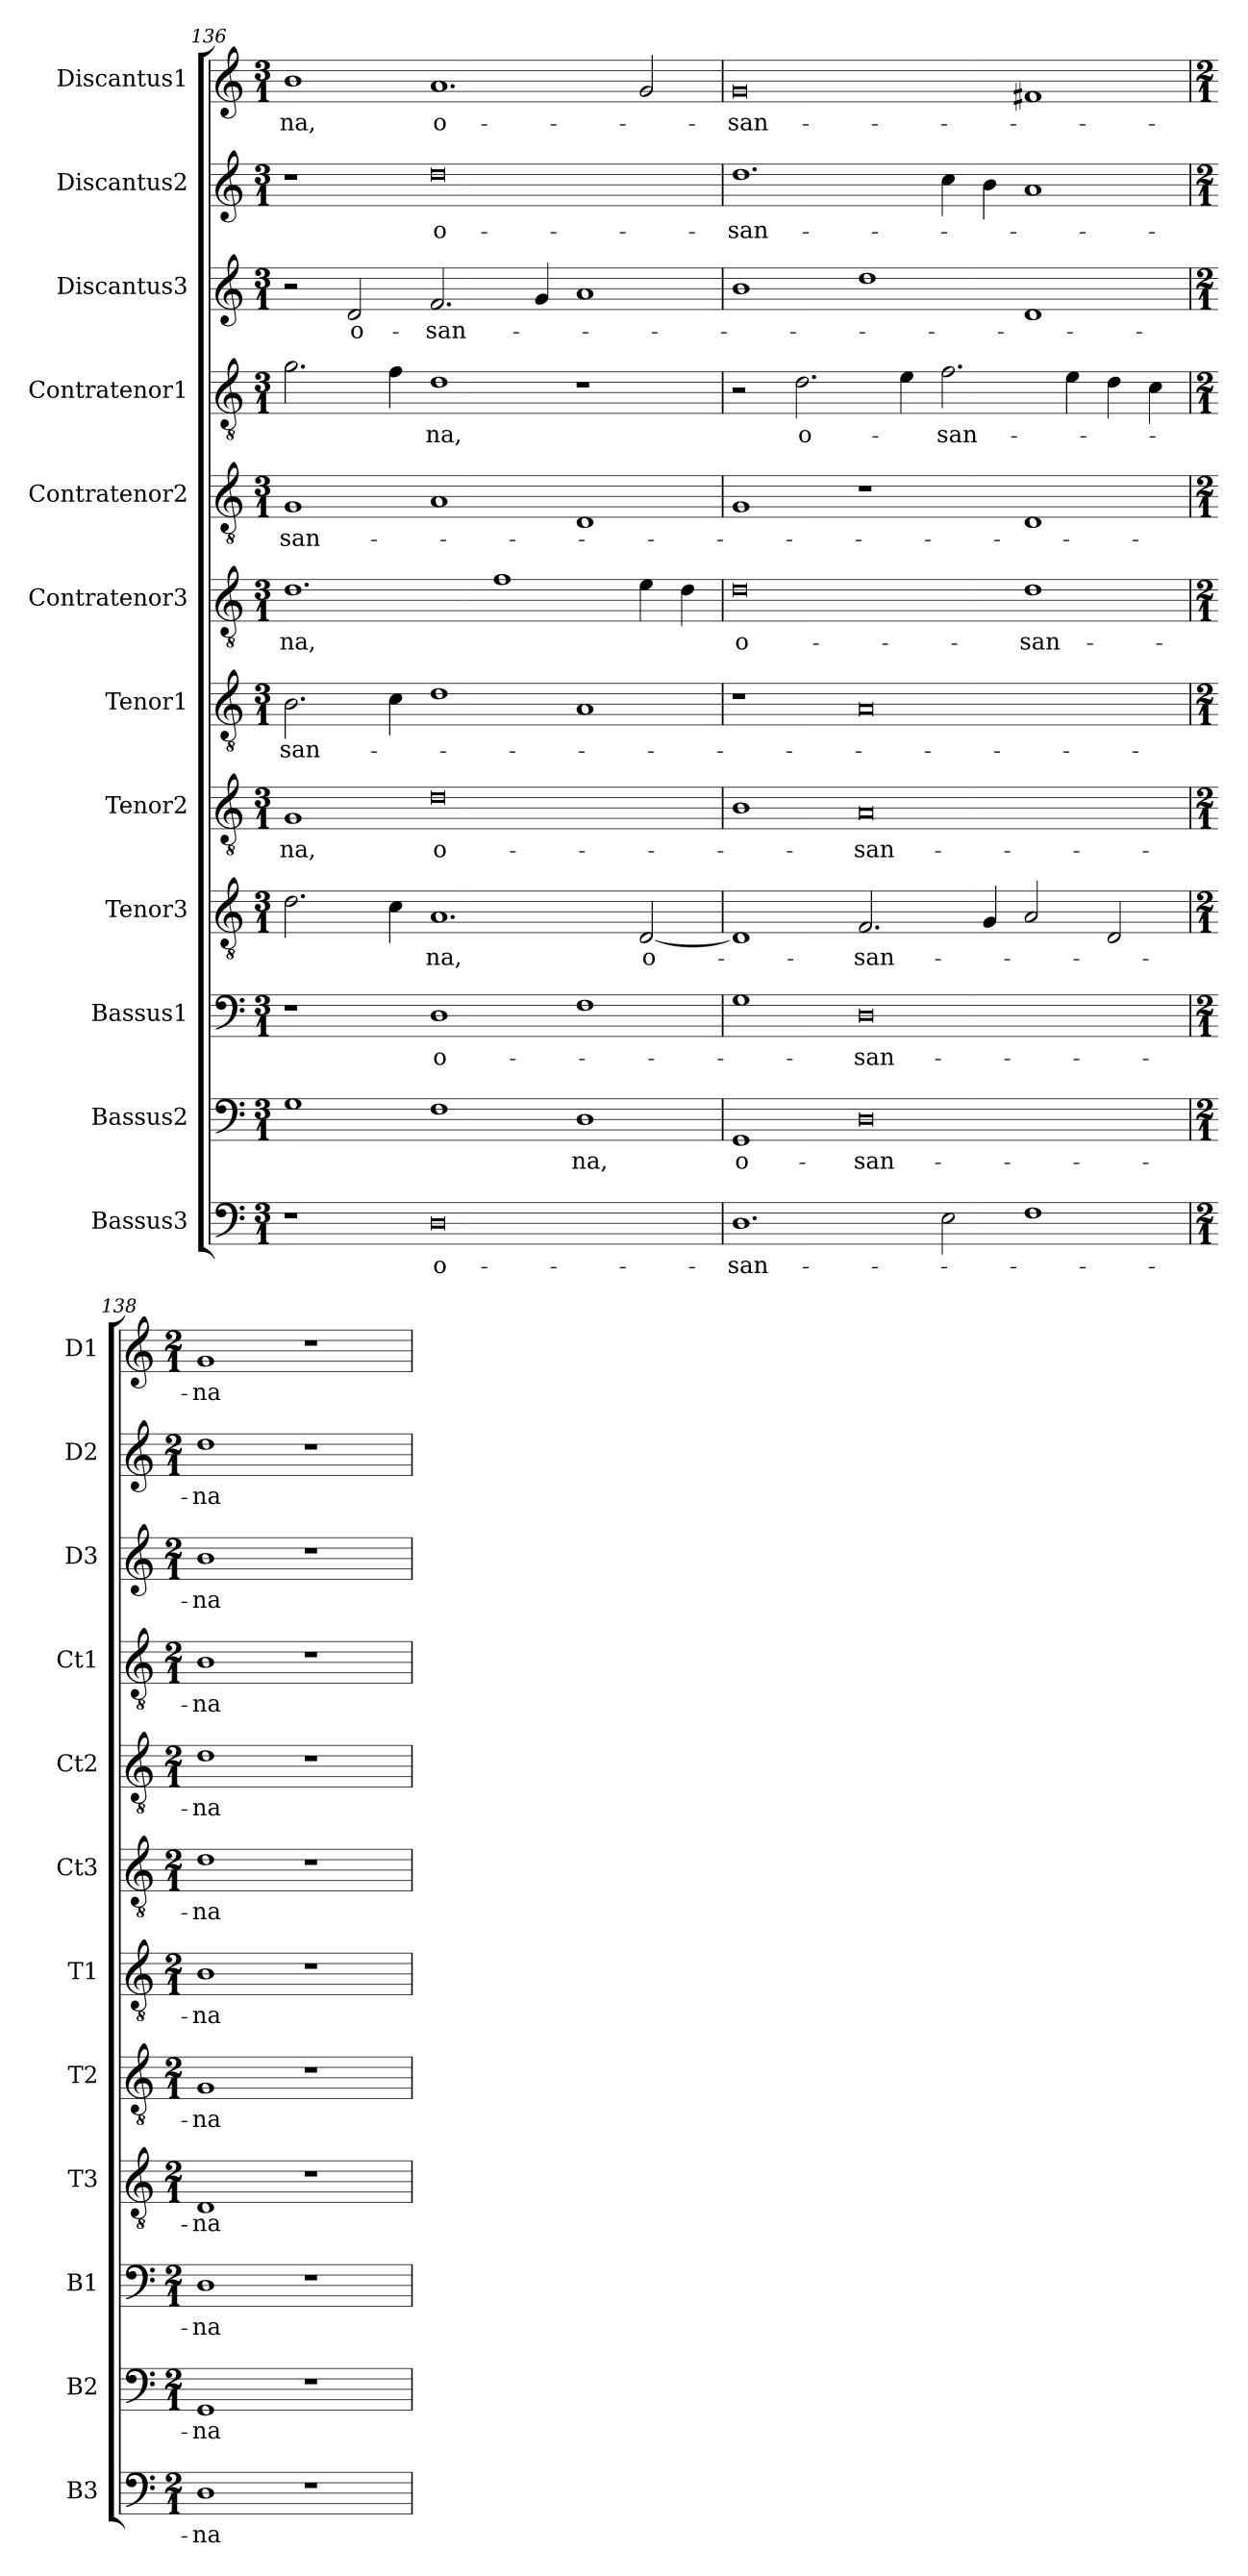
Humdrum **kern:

**kern	**text	**kern	**text	**kern	**text	**kern	**text	**kern	**text	**kern	**text	**kern	**text	**kern	**text	**kern	**text	**kern	**text	**kern	**text	**kern	**text
*part12	*part12	*part11	*part11	*part10	*part10	*part9	*part9	*part8	*part8	*part7	*part7	*part6	*part6	*part5	*part5	*part4	*part4	*part3	*part3	*part2	*part2	*part1	*part1
*staff12	*staff12	*staff11	*staff11	*staff10	*staff10	*staff9	*staff9	*staff8	*staff8	*staff7	*staff7	*staff6	*staff6	*staff5	*staff5	*staff4	*staff4	*staff3	*staff3	*staff2	*staff2	*staff1	*staff1
*I"Bassus3	*	*I"Bassus2	*	*I"Bassus1	*	*I"Tenor3	*	*I"Tenor2	*	*I"Tenor1	*	*I"Contratenor3	*	*I"Contratenor2	*	*I"Contratenor1	*	*I"Discantus3	*	*I"Discantus2	*	*I"Discantus1	*
*I'B3	*	*I'B2	*	*I'B1	*	*I'T3	*	*I'T2	*	*I'T1	*	*I'Ct3	*	*I'Ct2	*	*I'Ct1	*	*I'D3	*	*I'D2	*	*I'D1	*
*clefF4	*	*clefF4	*	*clefF4	*	*clefGv2	*	*clefGv2	*	*clefGv2	*	*clefGv2	*	*clefGv2	*	*clefGv2	*	*clefG2	*	*clefG2	*	*clefG2	*
*k[]	*	*k[]	*	*k[]	*	*k[]	*	*k[]	*	*k[]	*	*k[]	*	*k[]	*	*k[]	*	*k[]	*	*k[]	*	*k[]	*
*M3/1	*	*M3/1	*	*M3/1	*	*M3/1	*	*M3/1	*	*M3/1	*	*M3/1	*	*M3/1	*	*M3/1	*	*M3/1	*	*M3/1	*	*M3/1	*
=136	=136	=136	=136	=136	=136	=136	=136	=136	=136	=136	=136	=136	=136	=136	=136	=136	=136	=136	=136	=136	=136	=136	=136
1r	.	1G\	.	1r	.	2.d\	.	1G/	-na,	2.B\	-san-	1.d\	-na,	1G/	-san-	2.g\	.	2r	.	1r	.	1b\	-na,
.	.	.	.	.	.	.	.	.	.	.	.	.	.	.	.	.	.	2d/	o-	.	.	.	.
.	.	.	.	.	.	4c\	.	.	.	4c\	.	.	.	.	.	4f\	.	.	.	.	.	.	.
0D\	o-	1F\	.	1D\	o-	1.A/	-na,	0d\	o-	1d\	.	.	.	1A/	.	1d\	-na,	2.f/	-san-	0dd\	o-	1.a/	o-
.	.	.	.	.	.	.	.	.	.	.	.	1f\	.	.	.	.	.	.	.	.	.	.	.
.	.	.	.	.	.	.	.	.	.	.	.	.	.	.	.	.	.	4g/	.	.	.	.	.
.	.	1D\	-na,	1F\	.	.	.	.	.	1A/	.	.	.	1D/	.	1r	.	1a/	.	.	.	.	.
.	.	.	.	.	.	[2D/	o-	.	.	.	.	4e\	.	.	.	.	.	.	.	.	.	2g/	.
.	.	.	.	.	.	.	.	.	.	.	.	4d\	.	.	.	.	.	.	.	.	.	.	.
=137	=137	=137	=137	=137	=137	=137	=137	=137	=137	=137	=137	=137	=137	=137	=137	=137	=137	=137	=137	=137	=137	=137	=137
1.D\	-san-	1GG/	o-	1G\	.	1D/]	.	1B\	.	1r	.	0d\	o-	1G/	.	2r	.	1b\	.	1.dd\	-san-	0g/	-san-
.	.	.	.	.	.	.	.	.	.	.	.	.	.	.	.	2.d\	o-	.	.	.	.	.	.
.	.	0D\	-san-	0D\	-san-	2.F/	-san-	0A/	-san-	0A/	.	.	.	1r	.	.	.	1dd\	.	.	.	.	.
.	.	.	.	.	.	.	.	.	.	.	.	.	.	.	.	4e\	.	.	.	.	.	.	.
2E\	.	.	.	.	.	.	.	.	.	.	.	.	.	.	.	2.f\	-san-	.	.	4cc\	.	.	.
.	.	.	.	.	.	4G/	.	.	.	.	.	.	.	.	.	.	.	.	.	4b\	.	.	.
1F\	.	.	.	.	.	2A/	.	.	.	.	.	1d\	-san-	1D/	.	.	.	1d/	.	1a/	.	1f#X/	.
.	.	.	.	.	.	.	.	.	.	.	.	.	.	.	.	4e\	.	.	.	.	.	.	.
.	.	.	.	.	.	2D/	.	.	.	.	.	.	.	.	.	4d\	.	.	.	.	.	.	.
.	.	.	.	.	.	.	.	.	.	.	.	.	.	.	.	4c\	.	.	.	.	.	.	.
=138	=138	=138	=138	=138	=138	=138	=138	=138	=138	=138	=138	=138	=138	=138	=138	=138	=138	=138	=138	=138	=138	=138	=138
*M2/1	*	*M2/1	*	*M2/1	*	*M2/1	*	*M2/1	*	*M2/1	*	*M2/1	*	*M2/1	*	*M2/1	*	*M2/1	*	*M2/1	*	*M2/1	*
1D\	-na	1GG/	-na	1D\	-na	1D/	-na	1G/	-na	1B\	-na	1d\	-na	1d\	-na	1B\	-na	1b\	-na	1dd\	-na	1g/	-na
1r	.	1r	.	1r	.	1r	.	1r	.	1r	.	1r	.	1r	.	1r	.	1r	.	1r	.	1r	.
=	=	=	=	=	=	=	=	=	=	=	=	=	=	=	=	=	=	=	=	=	=	=	=
*-	*-	*-	*-	*-	*-	*-	*-	*-	*-	*-	*-	*-	*-	*-	*-	*-	*-	*-	*-	*-	*-	*-	*-
